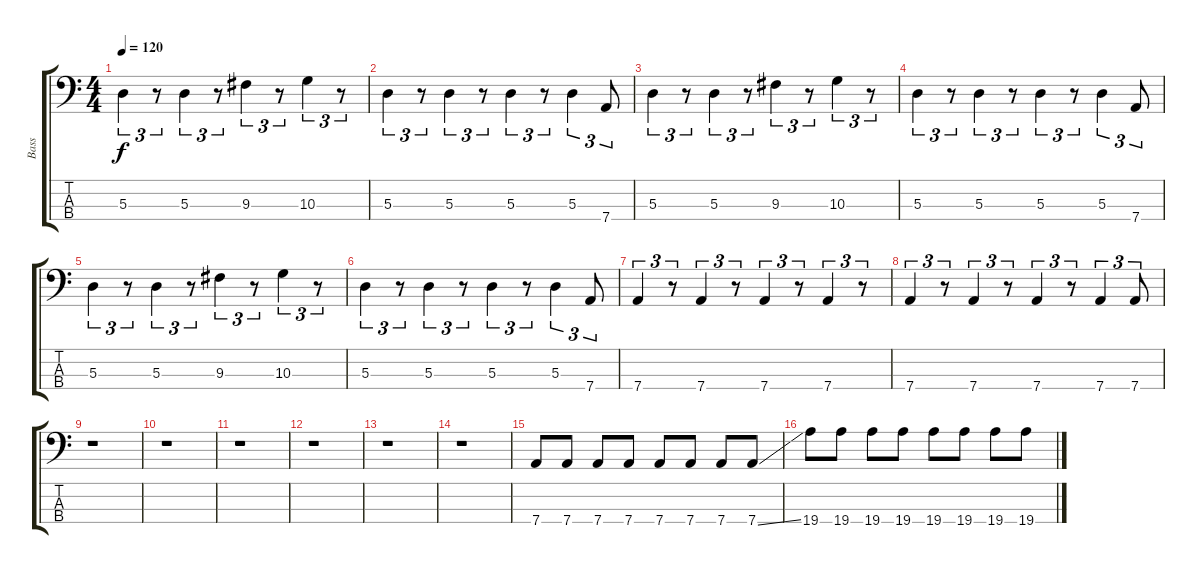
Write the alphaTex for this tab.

\track ("Bass" "Bass") {instrument electricbasspick}
\staff {score tabs}
\tuning (G2 D2 A1 D1) {hide}
\ts (4 4)
\tempo 120
\clef f4
\ks c
5.3.4{tu (3 2) dy f} r.8{tu (3 2)} 5.3.4{tu (3 2)} r.8{tu (3 2)} 9.3.4{tu (3 2)} r.8{tu (3 2)} 10.3.4{tu (3 2)} r.8{tu (3 2)} |
5.3.4{tu (3 2)} r.8{tu (3 2)} 5.3.4{tu (3 2)} r.8{tu (3 2)} 5.3.4{tu (3 2)} r.8{tu (3 2)} 5.3.4{tu (3 2)} 7.4.8{tu (3 2)} |
5.3.4{tu (3 2)} r.8{tu (3 2)} 5.3.4{tu (3 2)} r.8{tu (3 2)} 9.3.4{tu (3 2)} r.8{tu (3 2)} 10.3.4{tu (3 2)} r.8{tu (3 2)} |
5.3.4{tu (3 2)} r.8{tu (3 2)} 5.3.4{tu (3 2)} r.8{tu (3 2)} 5.3.4{tu (3 2)} r.8{tu (3 2)} 5.3.4{tu (3 2)} 7.4.8{tu (3 2)} |
5.3.4{tu (3 2)} r.8{tu (3 2)} 5.3.4{tu (3 2)} r.8{tu (3 2)} 9.3.4{tu (3 2)} r.8{tu (3 2)} 10.3.4{tu (3 2)} r.8{tu (3 2)} |
5.3.4{tu (3 2)} r.8{tu (3 2)} 5.3.4{tu (3 2)} r.8{tu (3 2)} 5.3.4{tu (3 2)} r.8{tu (3 2)} 5.3.4{tu (3 2)} 7.4.8{tu (3 2)} |
7.4.4{tu (3 2)} r.8{tu (3 2)} 7.4.4{tu (3 2)} r.8{tu (3 2)} 7.4.4{tu (3 2)} r.8{tu (3 2)} 7.4.4{tu (3 2)} r.8{tu (3 2)} |
7.4.4{tu (3 2)} r.8{tu (3 2)} 7.4.4{tu (3 2)} r.8{tu (3 2)} 7.4.4{tu (3 2)} r.8{tu (3 2)} 7.4.4{tu (3 2)} 7.4.8{tu (3 2)} |
r.1 |
r.1 |
r.1 |
r.1 |
r.1 |
r.1 |
7.4.8 7.4.8 7.4.8 7.4.8 7.4.8 7.4.8 7.4.8 7.4{ss}.8 |
19.4.8 19.4.8 19.4.8 19.4.8 19.4.8 19.4.8 19.4.8 19.4{ss}.8
